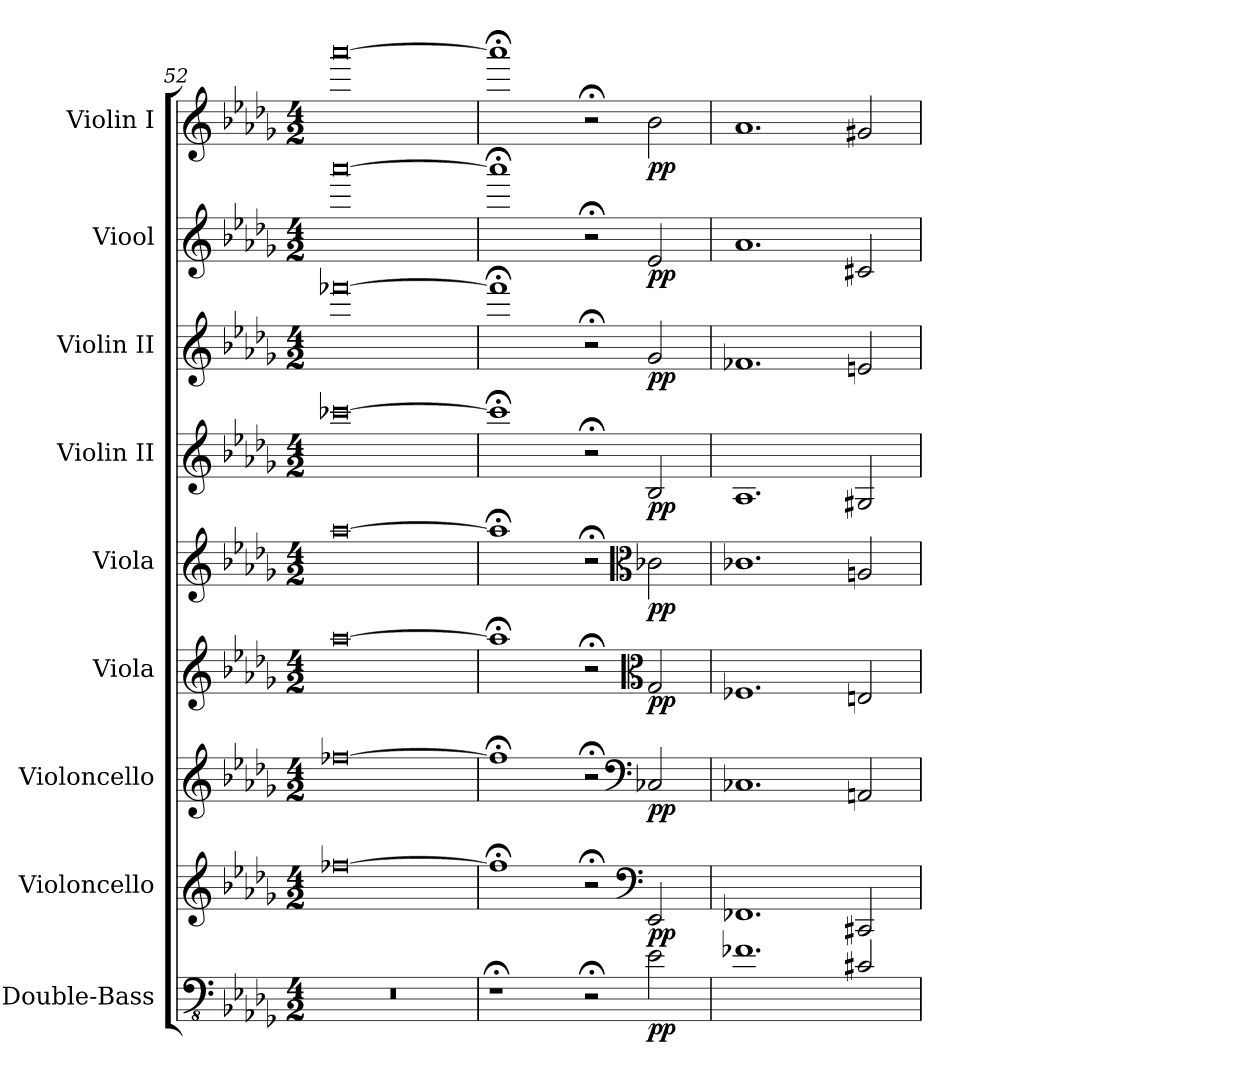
**kern	**dynam	**kern	**dynam	**kern	**dynam	**kern	**dynam	**kern	**dynam	**kern	**dynam	**kern	**dynam	**kern	**dynam	**kern	**dynam
*part9	*part9	*part8	*part8	*part7	*part7	*part6	*part6	*part5	*part5	*part4	*part4	*part3	*part3	*part2	*part2	*part1	*part1
*staff9	*staff9	*staff8	*staff8	*staff7	*staff7	*staff6	*staff6	*staff5	*staff5	*staff4	*staff4	*staff3	*staff3	*staff2	*staff2	*staff1	*staff1
*I"Double-Bass	*	*I"Violoncello	*	*I"Violoncello	*	*I"Viola	*	*I"Viola	*	*I"Violin II	*	*I"Violin II	*	*I"Viool	*	*I"Violin I	*
*I'D.-B.	*	*I'Vc.	*	*I'Vc.	*	*I'Vla.	*	*I'Vla.	*	*I'Vln. II	*	*I'Vln. II	*	*	*	*I'Vln. I	*
*clefFv4	*	*clefG2	*	*clefG2	*	*clefG2	*	*clefG2	*	*clefG2	*	*clefG2	*	*clefG2	*	*clefG2	*
*ITrd7c12	*	*	*	*	*	*	*	*	*	*	*	*	*	*	*	*	*
*k[b-e-a-d-g-]	*	*k[b-e-a-d-g-]	*	*k[b-e-a-d-g-]	*	*k[b-e-a-d-g-]	*	*k[b-e-a-d-g-]	*	*k[b-e-a-d-g-]	*	*k[b-e-a-d-g-]	*	*k[b-e-a-d-g-]	*	*k[b-e-a-d-g-]	*
*M4/2	*	*M4/2	*	*M4/2	*	*M4/2	*	*M4/2	*	*M4/2	*	*M4/2	*	*M4/2	*	*M4/2	*
=52	=52	=52	=52	=52	=52	=52	=52	=52	=52	=52	=52	=52	=52	=52	=52	=52	=52
!	!	!	!LO:DY:b	!	!LO:DY:b	!	!LO:DY:b	!	!LO:DY:b	!	!LO:DY:b	!	!LO:DY:b	!	!LO:DY:b	!	!LO:DY:b
0r	.	[0ff-X	other-dynamics	[0ff-X	other-dynamics	[0aa-	other-dynamics	[0aa-	other-dynamics	[0ccc-X	other-dynamics	[0fff-X	other-dynamics	[0aaa-	other-dynamics	[0aaa-	other-dynamics
!!LO:PB:g=z
=53	=53	=53	=53	=53	=53	=53	=53	=53	=53	=53	=53	=53	=53	=53	=53	=53	=53
1r;<	.	1ff-;<]	.	1ff-;<]	.	1aa-;<]	.	1aa-;<]	.	1ccc-;<]	.	1fff-;<]	.	1aaa-;<]	.	1aaa-;<]	.
2r;<	.	2r;<	.	2r;<	.	2r;<	.	2r;<	.	2r;<	.	2r;<	.	2r;<	.	2r;<	.
*	*	*clefF4	*	*clefF4	*	*clefC3	*	*clefC3	*	*	*	*	*	*	*	*	*
!	!LO:DY:b	!	!LO:DY:b	!	!LO:DY:b	!	!LO:DY:b	!	!LO:DY:b	!	!LO:DY:b	!	!LO:DY:b	!	!LO:DY:b	!	!LO:DY:b
2EE-\	pp	2EE-/	pp	2C-X/	pp	2G-/	pp	2c-X\	pp	2B-/	pp	2g-/	pp	2e-/	pp	2b-\	pp
=54	=54	=54	=54	=54	=54	=54	=54	=54	=54	=54	=54	=54	=54	=54	=54	=54	=54
1.FF-X	.	1.FF-X	.	1.C-X	.	1.F-X	.	1.c-X	.	1.A-	.	1.f-X	.	1.a-	.	1.a-	.
2CC#X/	.	2CC#X/	.	2AAn/	.	2En/	.	2An/	.	2G#X/	.	2en/	.	2c#X/	.	2g#X/	.
=	=	=	=	=	=	=	=	=	=	=	=	=	=	=	=	=	=
*-	*-	*-	*-	*-	*-	*-	*-	*-	*-	*-	*-	*-	*-	*-	*-	*-	*-
